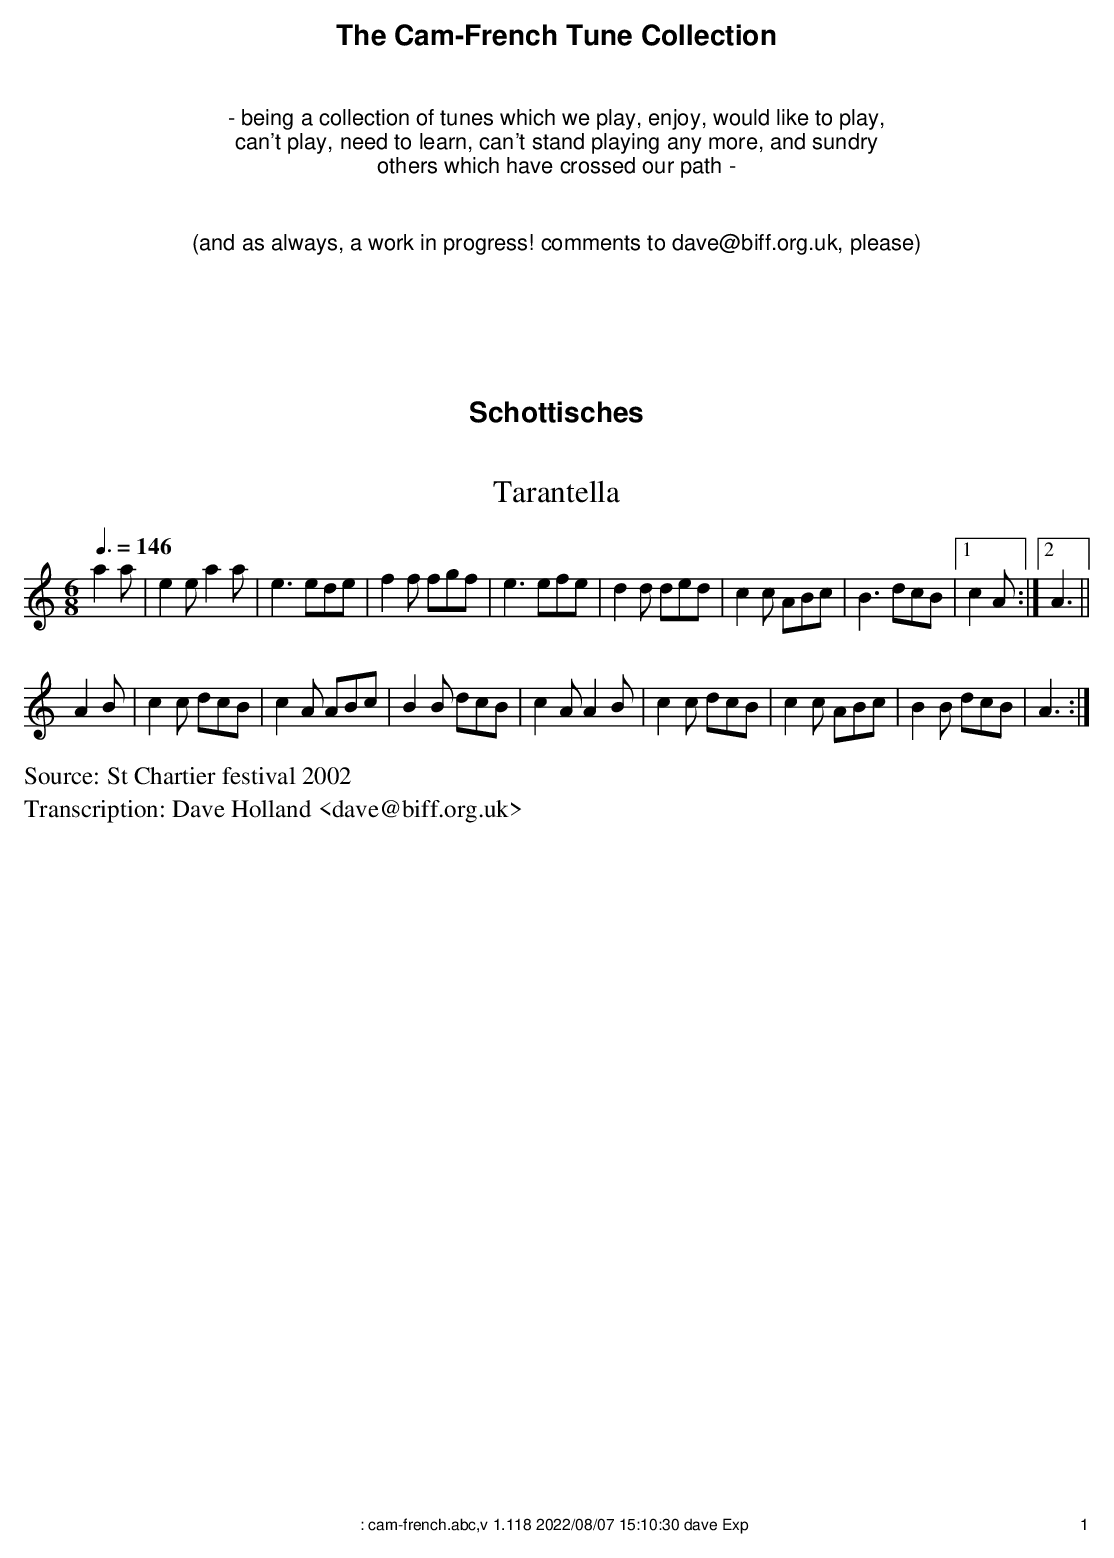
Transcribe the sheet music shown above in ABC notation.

X:1
T:Tarantella
M:6/8
L:1/8
Q:3/8=146
K:Am
a2a|e2e a2a|e3 ede|f2f fgf|e3 efe|d2d ded|c2c ABc|B3 dcB|1c2A:|2 A3||
A2B|c2c dcB|c2A ABc|B2B dcB|c2A A2B|c2c dcB|c2c ABc|B2B dcB|A3:|
